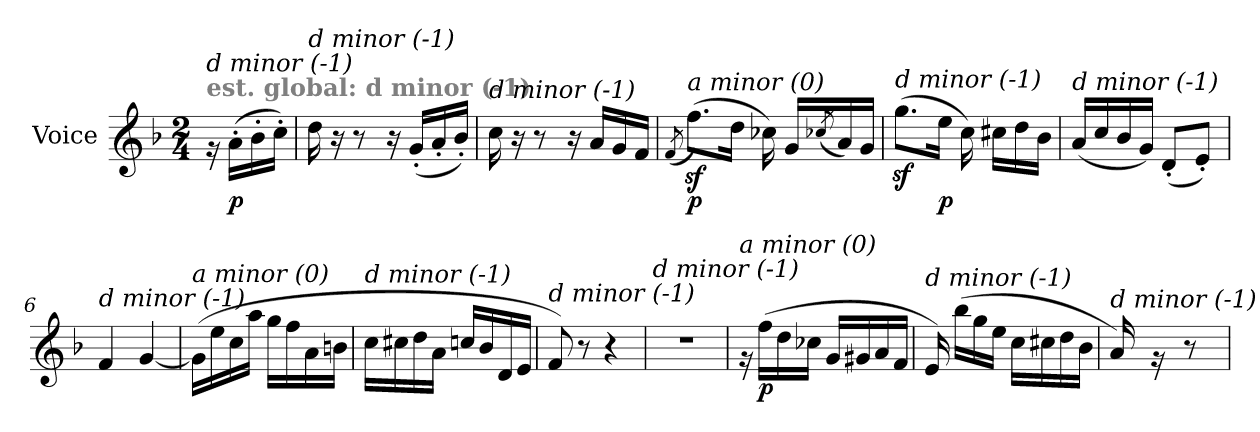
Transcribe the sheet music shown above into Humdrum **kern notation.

**kern	**dynam
*part1	*part1
*staff1	*staff1
*I"Voice	*
*clefG2	*
*k[b-]	*
*F:	*
*M2/4	*
=	=
!LO:TX:a:B:color=#808080:t=est. global&colon; d minor (-1)	!
!LO:TX:i:t=d minor (-1)	!
16rg	.
!	!LO:DY:b
(>16a'>\LL	p
16b-'>\	.
16cc'>\JJ)	.
=1	=1
!LO:TX:i:t=d minor (-1)	!
16dd\	.
16r	.
8r	.
16r	.
(<16g'</LL	.
16a'</	.
16b-'</JJ)	.
=2	=2
!LO:TX:i:t=d minor (-1)	!
16cc\	.
16r	.
8r	.
16r	.
16a/LL	.
16g/	.
16f/JJ	.
=3	=3
(<8qf/	.
!LO:TX:i:t=a minor (0)	!
!	!LO:DY:b
(>8.ffz<\L)	p
16dd\Jk	.
16cc-Xi\)	.
16g/LL	.
(<8qcc-Xi/	.
16a/)	.
16g/JJ	.
!!LO:LB:g=z
=4	=4
!LO:TX:i:t=d minor (-1)	!
(>8.ggz<\L	.
!	!LO:DY:b
16ee\Jk	p
16cc\)	.
16cc#X\LL	.
16dd\	.
16b-\JJ	.
=5	=5
!LO:TX:i:t=d minor (-1)	!
(<16a/LL	.
16cc/	.
16b-/	.
16g/JJ)	.
(<8d'>/L	.
8e'</J)	.
=6	=6
!LO:TX:i:t=d minor (-1)	!
4f/	.
[4g/	.
=7	=7
!LO:TX:i:t=a minor (0)	!
(>16g\LL]	.
16ee\	.
16cc\	.
16aa\JJ	.
16gg\LL	.
16ff\	.
16a\	.
16bn\JJ	.
=8	=8
!LO:TX:i:t=d minor (-1)	!
16cc\LL	.
16cc#X\	.
16dd\	.
16a\JJ	.
16ccn/LL	.
16b-/	.
16d/	.
16e/JJ	.
!!LO:LB:g=z
=9	=9
!LO:TX:i:t=d minor (-1)	!
8f/)	.
8r	.
4r	.
=10	=10
!LO:TX:i:t=d minor (-1)	!
2r	.
=11	=11
!LO:TX:i:t=a minor (0)	!
16rg	.
!	!LO:DY:b
(>16ff\LL	p
16dd\	.
16cc-Xi\JJ	.
16g/LL	.
16g#X/	.
16a/	.
16f/JJ	.
=12	=12
!LO:TX:i:t=d minor (-1)	!
16e/)	.
(>16bb-\LL	.
16gg\	.
16ee\JJ	.
16cc\LL	.
16cc#X\	.
16dd\	.
16b-\JJ	.
=13	=13
!LO:TX:i:t=d minor (-1)	!
16a/)	.
16rg	.
8r	.
=	=
*-	*-
